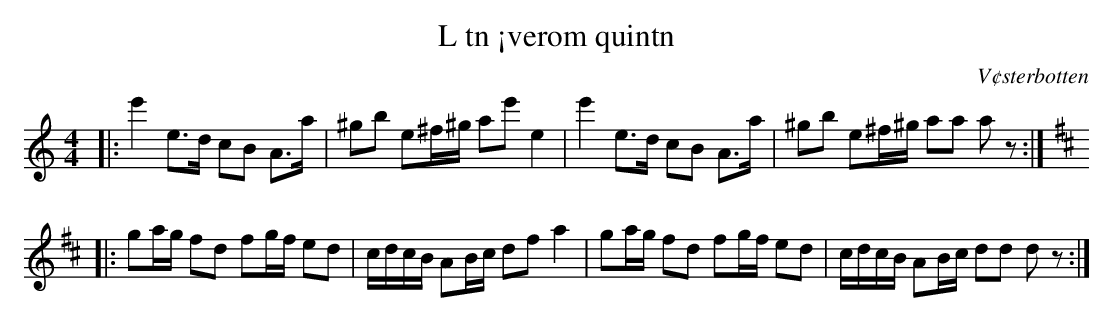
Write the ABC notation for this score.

X:1
T:L tn ¡verom quintn
O:V¢sterbotten
M:4/4
L:1/8
K:Am
|: e'2 e>d cB A>a | ^gb e^f/^g/ ae' e2 | e'2 e>d cB A>a | ^gb e^f/^g/ aa az :|
K:D
|: ga/g/ fd fg/f/ ed | c/d/c/B/ AB/c/ df a2 | ga/g/ fd fg/f/ ed | c/d/c/B/ AB/c/ dd dz :|
